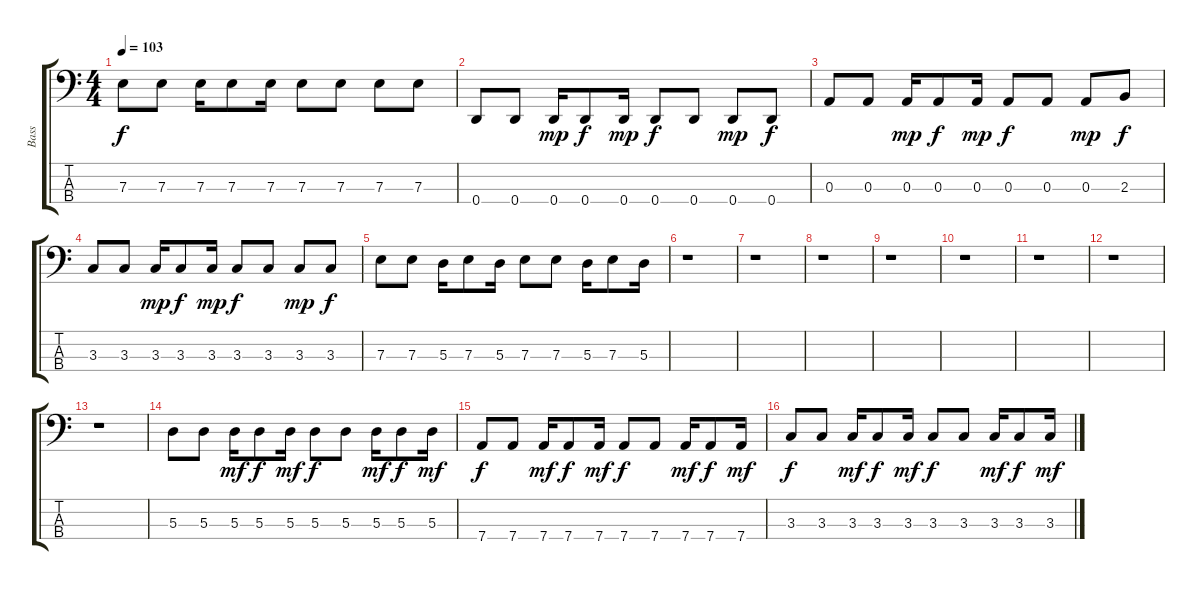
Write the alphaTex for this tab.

\track ("Bass" "Bass") {instrument electricbassfinger}
\staff {score tabs}
\tuning (G2 D2 A1 D1) {hide}
\ts (4 4)
\tempo 103
\clef f4
\ks c
7.3.8{dy f} 7.3.8 7.3.16 7.3.8 7.3.16 7.3.8 7.3.8 7.3.8 7.3.8 |
0.4.8 0.4.8 0.4.16{dy mp} 0.4.8{dy f} 0.4.16{dy mp} 0.4.8{dy f} 0.4.8 0.4.8{dy mp} 0.4.8{dy f} |
0.3.8 0.3.8 0.3.16{dy mp} 0.3.8{dy f} 0.3.16{dy mp} 0.3.8{dy f} 0.3.8 0.3.8{dy mp} 2.3.8{dy f} |
3.3.8 3.3.8 3.3.16{dy mp} 3.3.8{dy f} 3.3.16{dy mp} 3.3.8{dy f} 3.3.8 3.3.8{dy mp} 3.3.8{dy f} |
7.3.8 7.3.8 5.3.16 7.3.8 5.3.16 7.3.8 7.3.8 5.3.16 7.3.8 5.3.16 |
r.1 |
r.1 |
r.1 |
r.1 |
r.1 |
r.1 |
r.1 |
r.1 |
5.3.8 5.3.8 5.3.16{dy mf} 5.3.8{dy f} 5.3.16{dy mf} 5.3.8{dy f} 5.3.8 5.3.16{dy mf} 5.3.8{dy f} 5.3.16{dy mf} |
7.4.8{dy f} 7.4.8 7.4.16{dy mf} 7.4.8{dy f} 7.4.16{dy mf} 7.4.8{dy f} 7.4.8 7.4.16{dy mf} 7.4.8{dy f} 7.4.16{dy mf} |
3.3.8{dy f} 3.3.8 3.3.16{dy mf} 3.3.8{dy f} 3.3.16{dy mf} 3.3.8{dy f} 3.3.8 3.3.16{dy mf} 3.3.8{dy f} 3.3.16{dy mf}
